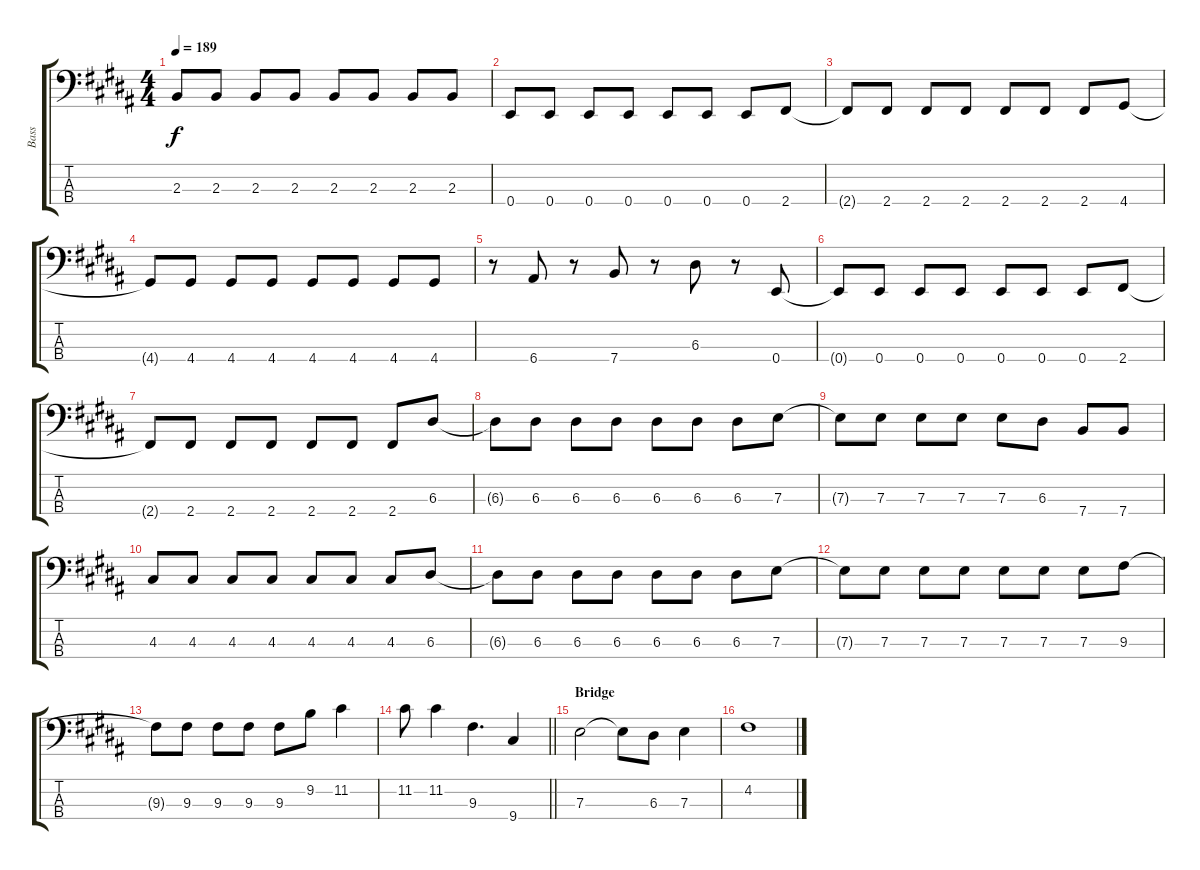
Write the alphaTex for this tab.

\track ("Bass" "Bass") {instrument electricbasspick}
\staff {score tabs}
\tuning (G2 D2 A1 E1) {hide}
\ts (4 4)
\tempo 189
\clef f4
\ks b
2.3.8{dy f} 2.3.8 2.3.8 2.3.8 2.3.8 2.3.8 2.3.8 2.3.8 |
0.4.8 0.4.8 0.4.8 0.4.8 0.4.8 0.4.8 0.4.8 2.4.8 |
2.4{t}.8 2.4.8 2.4.8 2.4.8 2.4.8 2.4.8 2.4.8 4.4.8 |
4.4{t}.8 4.4.8 4.4.8 4.4.8 4.4.8 4.4.8 4.4.8 4.4.8 |
r.8 6.4.8 r.8 7.4.8 r.8 6.3.8 r.8 0.4.8 |
0.4{t}.8 0.4.8 0.4.8 0.4.8 0.4.8 0.4.8 0.4.8 2.4.8 |
2.4{t}.8 2.4.8 2.4.8 2.4.8 2.4.8 2.4.8 2.4.8 6.3.8 |
6.3{t}.8 6.3.8 6.3.8 6.3.8 6.3.8 6.3.8 6.3.8 7.3.8 |
7.3{t}.8 7.3.8 7.3.8 7.3.8 7.3.8 6.3.8 7.4.8 7.4.8 |
4.3.8 4.3.8 4.3.8 4.3.8 4.3.8 4.3.8 4.3.8 6.3.8 |
6.3{t}.8 6.3.8 6.3.8 6.3.8 6.3.8 6.3.8 6.3.8 7.3.8 |
7.3{t}.8 7.3.8 7.3.8 7.3.8 7.3.8 7.3.8 7.3.8 9.3.8 |
9.3{t}.8 9.3.8 9.3.8 9.3.8 9.3.8 9.2.8 11.2.4 |
\barLineRight lightlight
11.2.8 11.2.4 9.3.4{d} 9.4.4 |
\section ("" "Bridge")
7.3.2 7.3{t}.8 6.3.8 7.3.4 |
4.2.1
